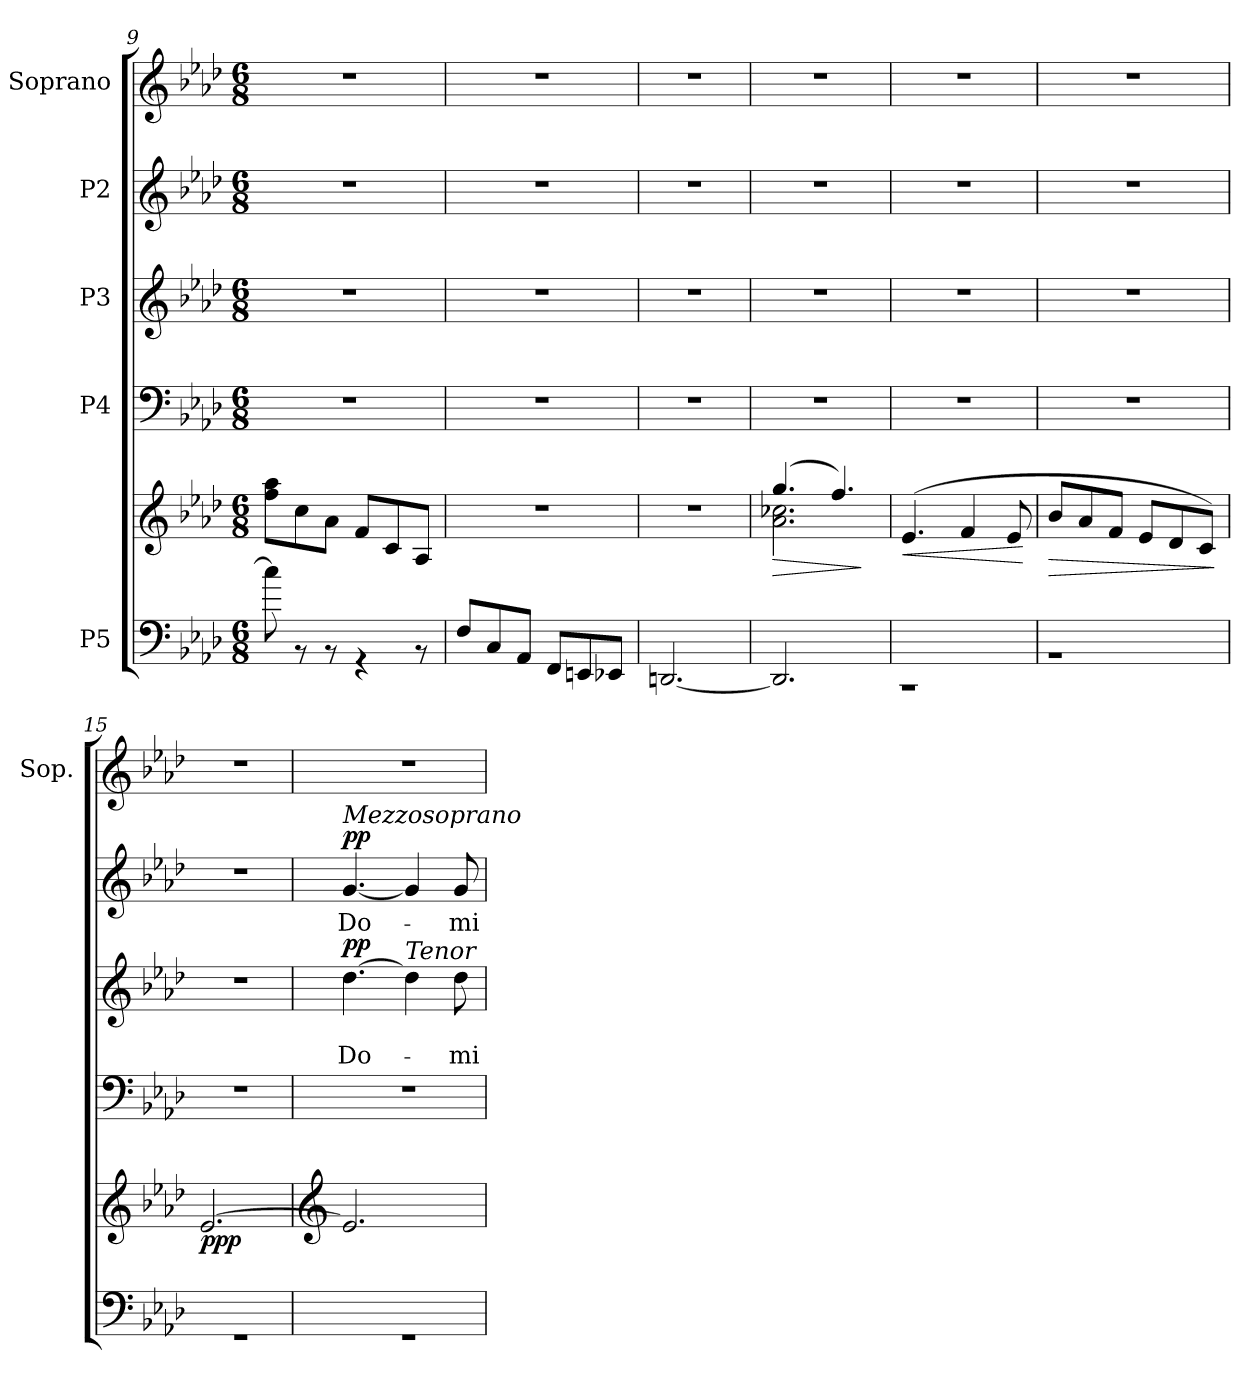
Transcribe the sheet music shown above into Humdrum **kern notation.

**kern	**kern	**dynam	**kern	**kern	**text	**text	**dynam	**kern	**text	**dynam	**kern
*part5	*part5	*part5	*part4	*part3	*part3	*part3	*part3	*part2	*part2	*part2	*part1
*staff6	*staff5	*staff5/6	*staff4	*staff3	*staff3	*staff3	*staff3	*staff2	*staff2	*staff2	*staff1
*I"P5	*	*	*I"P4	*I"P3	*	*	*	*I"P2	*	*	*I"Soprano
*	*	*	*	*	*	*	*	*	*	*	*I'Sop.
*clefF4	*clefG2	*	*clefF4	*clefG2	*	*	*	*clefG2	*	*	*clefG2
*	*	*	*	*ITrd7c12	*	*	*	*	*	*	*
*k[b-e-a-d-]	*k[b-e-a-d-]	*	*k[b-e-a-d-]	*k[b-e-a-d-]	*	*	*	*k[b-e-a-d-]	*	*	*k[b-e-a-d-]
*A-:	*A-:	*	*A-:	*A-:	*	*	*	*A-:	*	*	*A-:
*M6/8	*M6/8	*	*M6/8	*M6/8	*	*	*	*M6/8	*	*	*M6/8
=9	=9	=9	=9	=9	=9	=9	=9	=9	=9	=9	=9
*^	*^	*	*	*	*	*	*	*	*	*	*
*	*	*	*^	*	*	*	*	*	*	*	*	*	*
!	!	!	!	!	!	!LO:N:vis=1	!LO:N:vis=1	!	!	!	!LO:N:vis=1	!	!	!
2.ryy	8cc\]	2.ryy	2.ryy	8ff\ 8aa-\L	.	2.r	2.r	.	.	.	2.r	.	.	2.r
.	8r	.	.	8cc\	.	.	.	.	.	.	.	.	.	.
.	8r	.	.	8a-\J	.	.	.	.	.	.	.	.	.	.
.	4r	.	.	8f/L	.	.	.	.	.	.	.	.	.	.
.	.	.	.	8c/	.	.	.	.	.	.	.	.	.	.
.	8r	.	.	8A-/J	.	.	.	.	.	.	.	.	.	.
=10	=10	=10	=10	=10	=10	=10	=10	=10	=10	=10	=10	=10	=10	=10
*	*	*	*	*	*	*	*	*	*	*	*	*	*	*
!	!	!	!	!LO:N:vis=1	!	!LO:N:vis=1	!LO:N:vis=1	!	!	!	!LO:N:vis=1	!	!	!
2.ryy	8F/L	2.ryy	2.ryy	2.r	.	2.r	2.r	.	.	.	2.r	.	.	2.r
.	8C/	.	.	.	.	.	.	.	.	.	.	.	.	.
.	8AA-/J	.	.	.	.	.	.	.	.	.	.	.	.	.
.	8FF/L	.	.	.	.	.	.	.	.	.	.	.	.	.
.	8EEn/	.	.	.	.	.	.	.	.	.	.	.	.	.
.	8EE-X/J	.	.	.	.	.	.	.	.	.	.	.	.	.
=11	=11	=11	=11	=11	=11	=11	=11	=11	=11	=11	=11	=11	=11	=11
!	!	!	!	!LO:N:vis=1	!	!LO:N:vis=1	!LO:N:vis=1	!	!	!	!LO:N:vis=1	!	!	!
2.ryy	[<2.DDn/	2.ryy	2.ryy	2.r	.	2.r	2.r	.	.	.	2.r	.	.	2.r
=12	=12	=12	=12	=12	=12	=12	=12	=12	=12	=12	=12	=12	=12	=12
!	!	!	!	!	!LO:HP:b	!LO:N:vis=1	!LO:N:vis=1	!	!	!	!LO:N:vis=1	!	!	!
2.ryy	2.DD/]	2.ryy	2.a-\ 2.cc-X\	(>4.gg/	>	2.r	2.r	.	.	.	2.r	.	.	2.r
.	.	.	.	4.ff/)	.	.	.	.	.	.	.	.	.	.
*v	*v	*	*	*	*	*	*	*	*	*	*	*	*	*
*	*v	*v	*v	*	*	*	*	*	*	*	*	*	*
.	.	]	.	.	.	.	.	.	.	.	.
=13	=13	=13	=13	=13	=13	=13	=13	=13	=13	=13	=13
*^	*	*	*	*	*	*	*	*	*	*	*
!	!LO:N:vis=1	!	!LO:HP:b	!LO:N:vis=1	!LO:N:vis=1	!	!	!	!LO:N:vis=1	!	!	!
*	*	*^	*	*	*	*	*	*	*	*	*	*
*	*	*	*^	*	*	*	*	*	*	*	*	*	*
2.ryy	2.r	2.ryy	2.ryy	(<4.e-/	<	2.r	2.r	.	.	.	2.r	.	.	2.r
.	.	.	.	4f/	.	.	.	.	.	.	.	.	.	.
.	.	.	.	8e-/	.	.	.	.	.	.	.	.	.	.
*v	*v	*	*	*	*	*	*	*	*	*	*	*	*	*
*	*v	*v	*v	*	*	*	*	*	*	*	*	*	*
.	.	[	.	.	.	.	.	.	.	.	.
=14	=14	=14	=14	=14	=14	=14	=14	=14	=14	=14	=14
*^	*	*	*	*	*	*	*	*	*	*	*
!	!LO:N:vis=1	!	!LO:HP:b	!LO:N:vis=1	!LO:N:vis=1	!	!	!	!LO:N:vis=1	!	!	!
*	*	*^	*	*	*	*	*	*	*	*	*	*
*	*	*	*^	*	*	*	*	*	*	*	*	*	*
2.ryy	2.r	2.ryy	2.ryy	8b-/L	>	2.r	2.r	.	.	.	2.r	.	.	2.r
.	.	.	.	8a-/	.	.	.	.	.	.	.	.	.	.
.	.	.	.	8f/J	.	.	.	.	.	.	.	.	.	.
.	.	.	.	8e-/L	.	.	.	.	.	.	.	.	.	.
.	.	.	.	8d-/	.	.	.	.	.	.	.	.	.	.
.	.	.	.	8c/J)	.	.	.	.	.	.	.	.	.	.
*v	*v	*	*	*	*	*	*	*	*	*	*	*	*	*
*	*v	*v	*v	*	*	*	*	*	*	*	*	*	*
.	.	]	.	.	.	.	.	.	.	.	.
=15	=15	=15	=15	=15	=15	=15	=15	=15	=15	=15	=15
*^	*	*	*	*	*	*	*	*	*	*	*
!	!LO:N:vis=1	!	!LO:DY:b	!LO:N:vis=1	!LO:N:vis=1	!	!	!	!LO:N:vis=1	!	!	!
*	*	*^	*	*	*	*	*	*	*	*	*	*
*	*	*	*^	*	*	*	*	*	*	*	*	*	*
2.ryy	2.r	2.ryy	2.ryy	[<2.e-/	ppp	2.r	2.r	.	.	.	2.r	.	.	2.r
!!LO:PB:g=z
=16	=16	=16	=16	=16	=16	=16	=16	=16	=16	=16	=16	=16	=16	=16
*	*	*clefG2	*	*	*	*	*	*	*	*	*	*	*	*
!	!	!	!	!	!	!	!	!	!	!	!LO:TX:a:i:t=Mezzosoprano	!	!	!
!	!LO:N:vis=1	!	!	!	!	!LO:N:vis=1	!	!	!LO:LY:b	!LO:DY:a	!	!LO:LY:b	!LO:DY:a	!
2.ryy	2.r	2.ryy	2.ryy	2.e-/]	.	2.r	[>4.d-\	.	Do-	pp	[<4.g/	Do-	pp	2.r
!	!	!	!	!	!	!	!LO:TX:a:i:t=Tenor	!	!	!	!	!	!	!
.	.	.	.	.	.	.	4d-\]	.	.	.	4g/]	.	.	.
!	!	!	!	!	!	!	!	!	!LO:LY:b	!	!	!LO:LY:b	!	!
.	.	.	.	.	.	.	8d-\	.	-mi-	.	8g/	-mi-	.	.
*v	*v	*	*	*	*	*	*	*	*	*	*	*	*	*
*	*v	*v	*v	*	*	*	*	*	*	*	*	*	*
=	=	=	=	=	=	=	=	=	=	=	=
*-	*-	*-	*-	*-	*-	*-	*-	*-	*-	*-	*-
